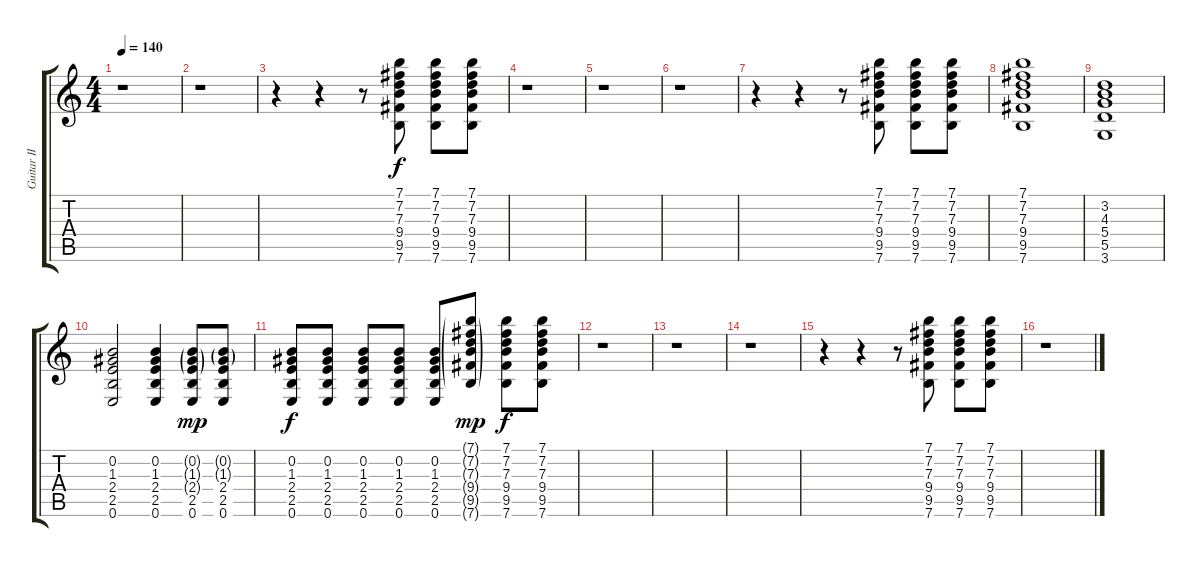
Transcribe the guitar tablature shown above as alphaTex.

\track ("Guitar II" "Guitar II") {instrument acousticguitarsteel}
\staff {score tabs}
\tuning (E4 B3 G3 D3 A2 E2) {hide}
\ts (4 4)
\tempo 140
\clef g2
\ks c
r.1{dy f} |
r.1 |
r.4 r.4 r.8 (7.1 7.2 7.3 9.4 9.5 7.6).8 (7.1 7.2 7.3 9.4 9.5 7.6).8 (7.1 7.2 7.3 9.4 9.5 7.6).8 |
r.1 |
r.1 |
r.1 |
r.4 r.4 r.8 (7.1 7.2 7.3 9.4 9.5 7.6).8 (7.1 7.2 7.3 9.4 9.5 7.6).8 (7.1 7.2 7.3 9.4 9.5 7.6).8 |
(7.1 7.2 7.3 9.4 9.5 7.6).1 |
(3.2 4.3 5.4 5.5 3.6).1 |
(0.2 1.3 2.4 2.5 0.6).2 (0.2 1.3 2.4 2.5 0.6).4 (0.2{g} 1.3{g} 2.4{g} 2.5 0.6).8{dy mp} (0.2{g} 1.3{g} 2.4 2.5 0.6).8 |
(0.2 1.3 2.4 2.5 0.6).8{dy f} (0.2 1.3 2.4 2.5 0.6).8 (0.2 1.3 2.4 2.5 0.6).8 (0.2 1.3 2.4 2.5 0.6).8 (0.2 1.3 2.4 2.5 0.6).8 (7.1{g} 7.2{g} 7.3{g} 9.4{g} 9.5{g} 7.6{g}).8{dy mp} (7.1 7.2 7.3 9.4 9.5 7.6).8{dy f} (7.1 7.2 7.3 9.4 9.5 7.6).8 |
r.1 |
r.1 |
r.1 |
r.4 r.4 r.8 (7.1 7.2 7.3 9.4 9.5 7.6).8 (7.1 7.2 7.3 9.4 9.5 7.6).8 (7.1 7.2 7.3 9.4 9.5 7.6).8 |
r.1
